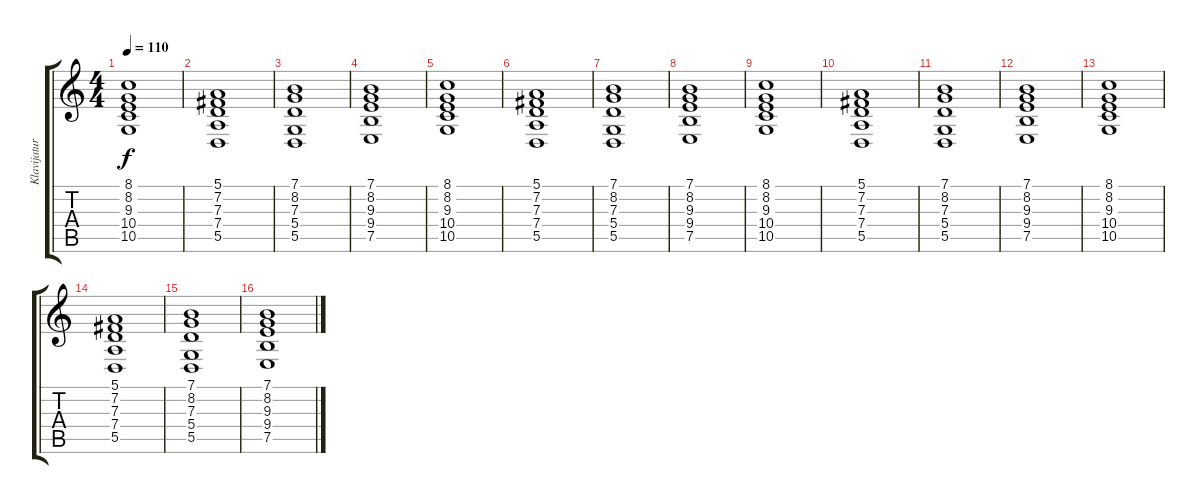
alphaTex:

\track ("Klavijature 1" "Klavijatur") {instrument pad8sweep}
\staff {score tabs}
\tuning (E4 B3 G3 D3 A2 E2) {hide}
\ts (4 4)
\tempo 110
\clef g2
\ks c
(8.1 8.2 9.3 10.4 10.5).1{dy f} |
(5.1 7.2 7.3 7.4 5.5).1 |
(7.1 8.2 7.3 5.4 5.5).1 |
(7.1 8.2 9.3 9.4 7.5).1 |
(8.1 8.2 9.3 10.4 10.5).1 |
(5.1 7.2 7.3 7.4 5.5).1 |
(7.1 8.2 7.3 5.4 5.5).1 |
(7.1 8.2 9.3 9.4 7.5).1 |
(8.1 8.2 9.3 10.4 10.5).1 |
(5.1 7.2 7.3 7.4 5.5).1 |
(7.1 8.2 7.3 5.4 5.5).1 |
(7.1 8.2 9.3 9.4 7.5).1 |
(8.1 8.2 9.3 10.4 10.5).1 |
(5.1 7.2 7.3 7.4 5.5).1 |
(7.1 8.2 7.3 5.4 5.5).1 |
(7.1 8.2 9.3 9.4 7.5).1
